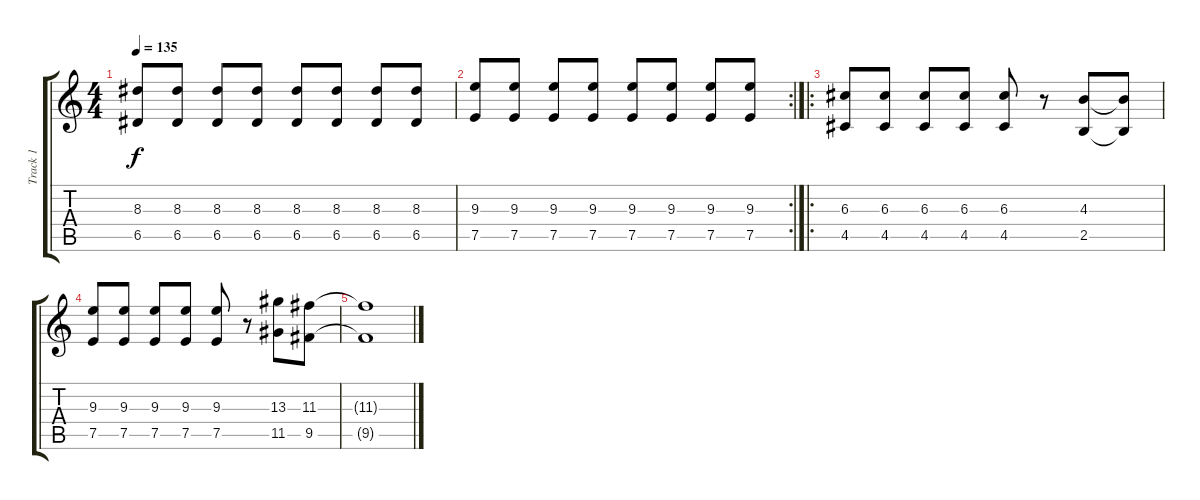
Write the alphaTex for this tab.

\track ("Track 1" "Track 1") {instrument distortionguitar}
\staff {score tabs}
\tuning (E4 B3 G3 D3 A2 E2) {hide}
\ts (4 4)
\tempo 135
\clef g2
\ks c
(8.3 6.5).8{dy f} (8.3 6.5).8 (8.3 6.5).8 (8.3 6.5).8 (8.3 6.5).8 (8.3 6.5).8 (8.3 6.5).8 (8.3 6.5).8 |
\rc 2
(9.3 7.5).8 (9.3 7.5).8 (9.3 7.5).8 (9.3 7.5).8 (9.3 7.5).8 (9.3 7.5).8 (9.3 7.5).8 (9.3 7.5).8 |
\ro
(6.3 4.5).8 (6.3 4.5).8 (6.3 4.5).8 (6.3 4.5).8 (6.3 4.5).8 r.8 (4.3 2.5).8 (4.3{t} 2.5{t}).8 |
(9.3 7.5).8 (9.3 7.5).8 (9.3 7.5).8 (9.3 7.5).8 (9.3 7.5).8 r.8 (13.3 11.5).8 (11.3 9.5).8 |
(11.3{t} 9.5{t}).1
